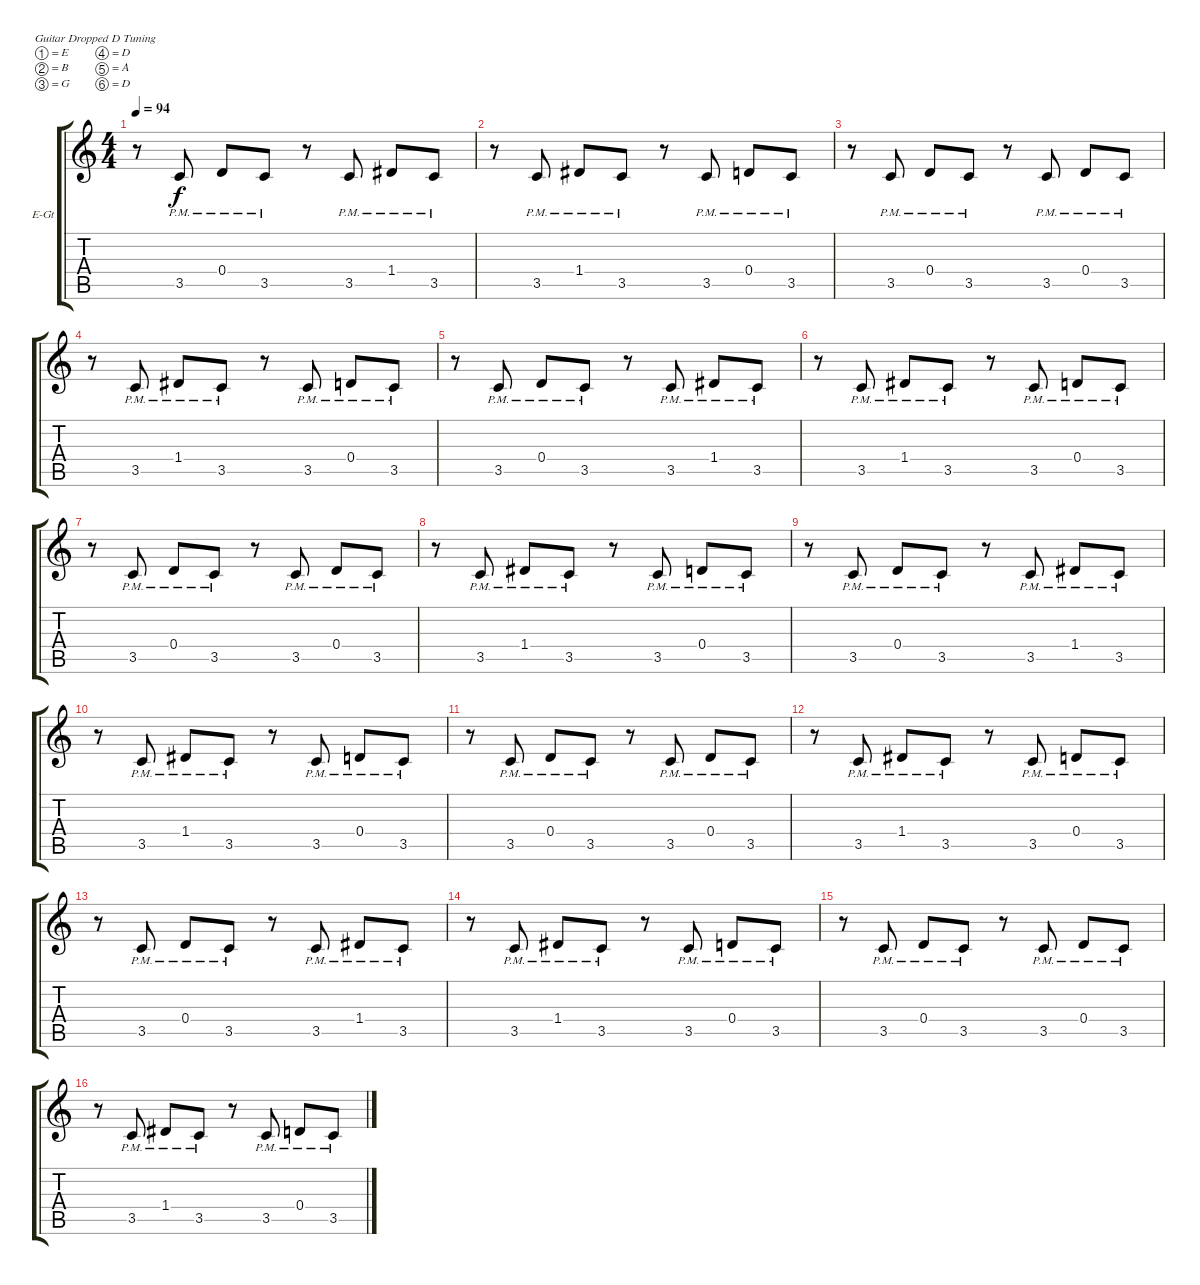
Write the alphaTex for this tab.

\defaultSystemsLayout 4
\bracketExtendMode groupsimilarinstruments
\firstSystemTrackNameOrientation horizontal
\otherSystemsTrackNameOrientation horizontal
\track ("Electric Guitar" "E-Gt") {instrument electricguitarclean}
\staff {score tabs}
\tuning (E4 B3 G3 D3 A2 D2)
\ts (4 4)
\tempo 94
\clef g2
\scale
0.333333
\ks c
r.8{dy f} 3.5{pm}.8 0.4{pm}.8 3.5{pm}.8 r.8 3.5{pm}.8 1.4{pm}.8 3.5{pm}.8 |
\scale
0.333333 r.8 3.5{pm}.8 1.4{pm}.8 3.5{pm}.8 r.8 3.5{pm}.8 0.4{pm}.8 3.5{pm}.8 |
\scale
0.333333 r.8 3.5{pm}.8 0.4{pm}.8 3.5{pm}.8 r.8 3.5{pm}.8 0.4{pm}.8 3.5{pm}.8 |
\scale
0.333333 r.8 3.5{pm}.8 1.4{pm}.8 3.5{pm}.8 r.8 3.5{pm}.8 0.4{pm}.8 3.5{pm}.8 |
\scale
0.333333 r.8 3.5{pm}.8 0.4{pm}.8 3.5{pm}.8 r.8 3.5{pm}.8 1.4{pm}.8 3.5{pm}.8 |
\scale
0.333333 r.8 3.5{pm}.8 1.4{pm}.8 3.5{pm}.8 r.8 3.5{pm}.8 0.4{pm}.8 3.5{pm}.8 |
\scale
0.333333 r.8 3.5{pm}.8 0.4{pm}.8 3.5{pm}.8 r.8 3.5{pm}.8 0.4{pm}.8 3.5{pm}.8 |
\scale
0.333333 r.8 3.5{pm}.8 1.4{pm}.8 3.5{pm}.8 r.8 3.5{pm}.8 0.4{pm}.8 3.5{pm}.8 |
\scale
0.333333 r.8 3.5{pm}.8 0.4{pm}.8 3.5{pm}.8 r.8 3.5{pm}.8 1.4{pm}.8 3.5{pm}.8 |
\scale
0.333333 r.8 3.5{pm}.8 1.4{pm}.8 3.5{pm}.8 r.8 3.5{pm}.8 0.4{pm}.8 3.5{pm}.8 |
\scale
0.333333 r.8 3.5{pm}.8 0.4{pm}.8 3.5{pm}.8 r.8 3.5{pm}.8 0.4{pm}.8 3.5{pm}.8 |
\scale
0.333333 r.8 3.5{pm}.8 1.4{pm}.8 3.5{pm}.8 r.8 3.5{pm}.8 0.4{pm}.8 3.5{pm}.8 |
\scale
0.333333 r.8 3.5{pm}.8 0.4{pm}.8 3.5{pm}.8 r.8 3.5{pm}.8 1.4{pm}.8 3.5{pm}.8 |
\scale
0.333333 r.8 3.5{pm}.8 1.4{pm}.8 3.5{pm}.8 r.8 3.5{pm}.8 0.4{pm}.8 3.5{pm}.8 |
\scale
0.333333 r.8 3.5{pm}.8 0.4{pm}.8 3.5{pm}.8 r.8 3.5{pm}.8 0.4{pm}.8 3.5{pm}.8 |
\scale
0.333333 r.8 3.5{pm}.8 1.4{pm}.8 3.5{pm}.8 r.8 3.5{pm}.8 0.4{pm}.8 3.5{pm}.8
